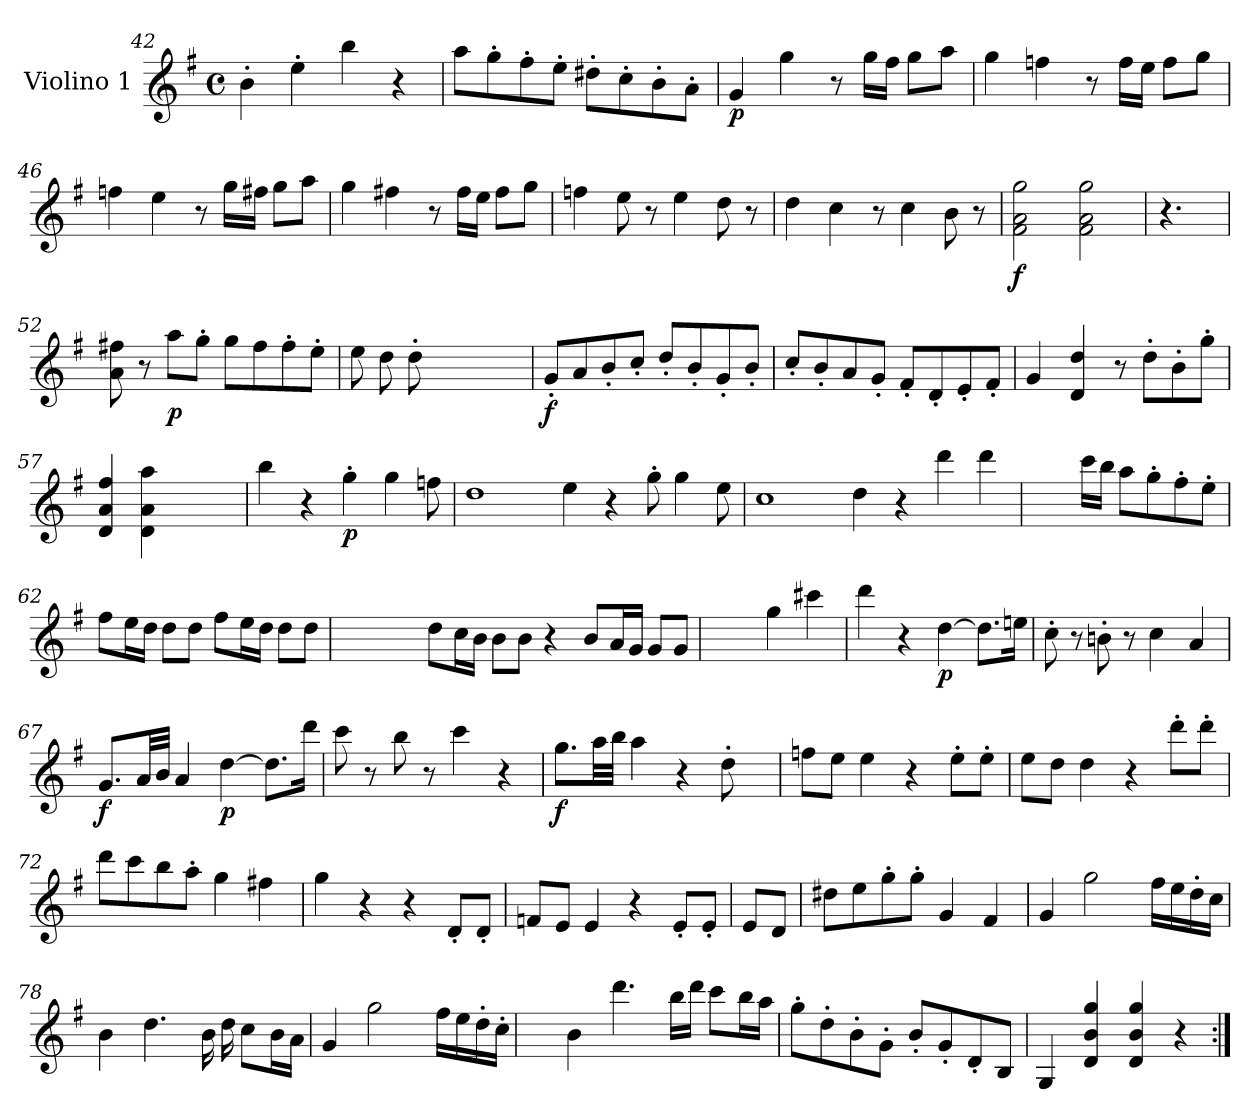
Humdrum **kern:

**kern	**dynam
*part1	*part1
*staff1	*staff1
*I"Violino 1	*
*I'V	*
*clefG2	*
*k[f#]	*
*M4/4	*
*met(c)	*
=42	=42
4b'\	.
4ee'\	.
4bb\	.
4r	.
=43	=43
8aa\L	.
8gg'\	.
8ff#'\	.
8ee'\J	.
8dd#X'\L	.
8cc'\	.
8b'\	.
8a'\J	.
=44	=44
!	!LO:DY:b
4g/	p
4gg\	.
8r	.
16gg\LL	.
16ff#\JJ	.
8gg\L	.
8aa\J	.
=45	=45
4gg\	.
4ffn\	.
8r	.
16ff\LL	.
16ee\JJ	.
8ff\L	.
8gg\J	.
=46	=46
4ffn\	.
4ee\	.
8r	.
16gg\LL	.
16ff#X\JJ	.
8gg\L	.
8aa\J	.
=47	=47
4gg\	.
4ff#X\	.
8r	.
16ff#\LL	.
16ee\JJ	.
8ff#\L	.
8gg\J	.
=48	=48
4ffn\	.
8ee\	.
8r	.
4ee\	.
8dd\	.
8r	.
=49	=49
4dd\	.
4cc\	.
8r	.
4cc\	.
8b\	.
8r	.
=50	=50
!	!LO:DY:b
2f#\ 2a\ 2gg\	f
2f#\ 2a\ 2gg\	.
=51	=51
4.r	.
=52	=52
8a\ 8ff#X\	.
8r	.
!	!LO:DY:b
8aa\L	p
8gg'\J	.
8gg\L	.
8ff#\	.
8ff#'\	.
8ee'\J	.
=53	=53
8ee\	.
8dd\	.
8dd'\	.
2ryy	.
8ryy	.
=54	=54
!	!LO:DY:b
8g'/L	f
8a/	.
8b'/	.
8cc'/J	.
8dd'/L	.
8b'/	.
8g'/	.
8b'/J	.
=55	=55
8cc'/L	.
8b'/	.
8a/	.
8g'/J	.
8f#'/L	.
8d'/	.
8e'/	.
8f#'/J	.
=56	=56
4g/	.
4d/ 4dd/	.
8r	.
8dd'\L	.
8b'\	.
8gg'\J	.
=57	=57
4d/ 4a/ 4ff#/	.
4d\ 4a\ 4aa\	.
2ryy	.
=58	=58
4bb\	.
4r	.
!	!LO:DY:b
4gg'\	p
4gg\	.
8ffn\	.
=59	=59
1dd	.
4ee\	.
4r	.
8gg'\	.
4gg\	.
8ee\	.
=60	=60
1cc	.
4dd\	.
4r	.
4ddd\	.
4ddd\	.
=61	=61
4.ryy	.
16ccc\LL	.
16bb\JJ	.
8aa\L	.
8gg'\	.
8ff#'\	.
8ee'\J	.
=62	=62
8ff#\L	.
16ee\L	.
16dd\JJ	.
8dd\L	.
8dd\J	.
8ff#\L	.
16ee\L	.
16dd\JJ	.
8dd\L	.
8dd\J	.
=63	=63
1ryy	.
8dd\L	.
16cc\L	.
16b:\JJ	.
8b\L	.
8b\J	.
4r	.
8b/L	.
16a/L	.
16g/JJ	.
8g/L	.
8g/J	.
=64	=64
2ryy	.
4gg\	.
4ccc#X\	.
=65	=65
4ddd\	.
4r	.
!	!LO:DY:b
[4dd\	p
8.dd\L]	.
16een\Jk	.
=66	=66
8cc'\	.
8r	.
8bn'\	.
8r	.
4cc\	.
4a/	.
=67	=67
!	!LO:DY:b
8.g/L	f
32a/LL	.
32b/JJJ	.
4a/	.
!	!LO:DY:b
[4dd\	p
8.dd\L]	.
16ddd\Jk	.
=68	=68
8ccc\	.
8r	.
8bb\	.
8r	.
4ccc\	.
4r	.
=69	=69
!	!LO:DY:b
8.gg\L	f
32aa\LL	.
32bb\JJJ	.
4aa\	.
4r	.
8dd'\	.
8ryy	.
=70	=70
8ffn\L	.
8ee\J	.
4ee\	.
4r	.
8ee'\L	.
8ee'\J	.
=71	=71
8ee\L	.
8dd\J	.
4dd\	.
4r	.
8ddd'\L	.
8ddd'\J	.
=72	=72
8ddd\L	.
8ccc\	.
8bb\	.
8aa'\J	.
4gg\	.
4ff#X\	.
=73	=73
4gg\	.
4r	.
4r	.
8d'/L	.
8d'/J	.
=74	=74
8fn/L	.
8e/J	.
4e/	.
4r	.
8e'/L	.
8e'/J	.
=75	=75
8e/L	.
8d/J	.
=76	=76
8dd#X\L	.
8ee\	.
8gg'\	.
8gg'\J	.
4g/	.
4f#/	.
=77	=77
4g/	.
2gg\	.
16ff#\LL	.
16ee\	.
16dd'\	.
16cc\JJ	.
=78	=78
4b\	.
4.dd\	.
16b\	.
16dd\	.
8cc\L	.
16b\L	.
16a\JJ	.
=79	=79
4g/	.
2gg\	.
16ff#\LL	.
16ee\	.
16dd'\	.
16cc'\JJ	.
=80	=80
4ryy	.
4b\	.
4.ddd\	.
16bb\LL	.
16ddd\JJ	.
8ccc\L	.
16bb\L	.
16aa\JJ	.
=81	=81
8gg'\L	.
8dd'\	.
8b'\	.
8g'\J	.
8b'/L	.
8g'/	.
8d'/	.
8B/J	.
=82	=82
4G/	.
4d/ 4b/ 4gg/	.
4d/ 4b/ 4gg/	.
4r	.
=:|!	=:|!
*-	*-
